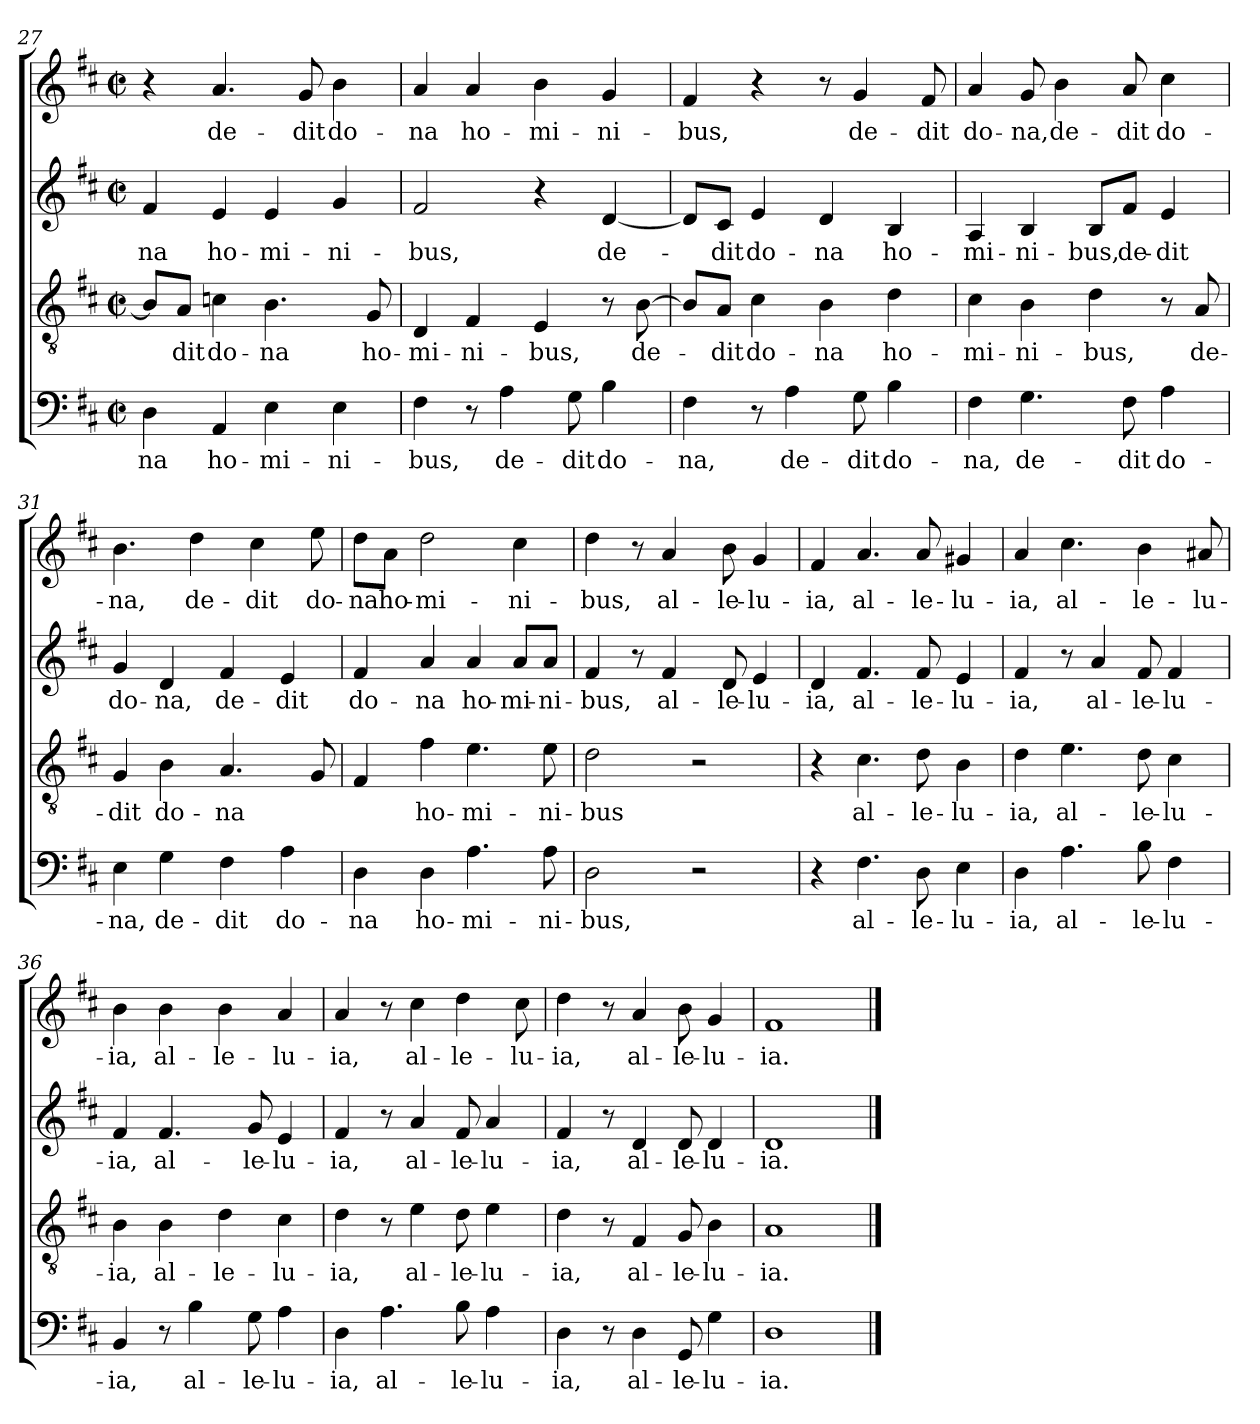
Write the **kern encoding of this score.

**kern	**text	**kern	**text	**kern	**text	**kern	**text
*part4	*part4	*part3	*part3	*part2	*part2	*part1	*part1
*staff4	*staff4	*staff3	*staff3	*staff2	*staff2	*staff1	*staff1
*clefF4	*	*clefGv2	*	*clefG2	*	*clefG2	*
*k[f#c#]	*	*k[f#c#]	*	*k[f#c#]	*	*k[f#c#]	*
*D:	*	*D:	*	*D:	*	*D:	*
*M2/2	*	*M2/2	*	*M2/2	*	*M2/2	*
*met(c|)	*	*met(c|)	*	*met(c|)	*	*met(c|)	*
=27	=27	=27	=27	=27	=27	=27	=27
4D\	-na	8B/L]	.	4f#/	-na	4r	.
.	.	8A/J	-dit	.	.	.	.
4AA/	ho-	4cn\	do-	4e/	ho-	4.a/	de-
4E\	-mi-	4.B\	-na	4e/	-mi-	.	.
.	.	.	.	.	.	8g/	-dit
4E\	-ni-	.	.	4g/	-ni-	4b\	do-
.	.	8G/	ho-	.	.	.	.
=28	=28	=28	=28	=28	=28	=28	=28
4F#\	-bus,	4D/	-mi-	2f#/	-bus,	4a/	-na
8r	.	4F#/	-ni-	.	.	4a/	ho-
4A\	de-	.	.	.	.	.	.
.	.	4E/	-bus,	4r	.	4b\	-mi-
8G\	-dit	.	.	.	.	.	.
4B\	do-	8r	.	[4d/	de-	4g/	-ni-
.	.	[8B\	de-	.	.	.	.
!!LO:PB:g=z
=29	=29	=29	=29	=29	=29	=29	=29
4F#\	-na,	8B/L]	.	8d/L]	.	4f#/	-bus,
.	.	8A/J	-dit	8c#/J	-dit	.	.
8r	.	4c#\	do-	4e/	do-	4r	.
4A\	de-	.	.	.	.	.	.
.	.	4B\	-na	4d/	-na	8r	.
8G\	-dit	.	.	.	.	4g/	de-
4B\	do-	4d\	ho-	4B/	ho-	.	.
.	.	.	.	.	.	8f#/	-dit
=30	=30	=30	=30	=30	=30	=30	=30
4F#\	-na,	4c#\	-mi-	4A/	-mi-	4a/	do-
4.G\	de-	4B\	-ni-	4B/	-ni-	8g/	-na,
.	.	.	.	.	.	4b\	de-
.	.	4d\	-bus,	8B/L	-bus,	.	.
8F#\	-dit	.	.	8f#/J	de-	8a/	-dit
4A\	do-	8r	.	4e/	-dit	4cc#\	do-
.	.	8A/	de-	.	.	.	.
=31	=31	=31	=31	=31	=31	=31	=31
4E\	-na,	4G/	-dit	4g/	do-	4.b\	-na,
4G\	de-	4B\	do-	4d/	-na,	.	.
.	.	.	.	.	.	4dd\	de-
4F#\	-dit	4.A/	-na	4f#/	de-	.	.
.	.	.	.	.	.	4cc#\	-dit
4A\	do-	.	.	4e/	-dit	.	.
.	.	8G/	.	.	.	8ee\	do-
=32	=32	=32	=32	=32	=32	=32	=32
4D\	-na	4F#/	.	4f#/	do-	8dd\L	-na
.	.	.	.	.	.	8a\J	ho-
4D\	ho-	4f#\	ho-	4a/	-na	2dd\	-mi-
4.A\	-mi-	4.e\	-mi-	4a/	ho-	.	.
.	.	.	.	8a/L	-mi-	4cc#\	-ni-
8A\	-ni-	8e\	-ni-	8a/J	-ni-	.	.
=33	=33	=33	=33	=33	=33	=33	=33
2D\	-bus,	2d\	-bus	4f#/	-bus,	4dd\	-bus,
.	.	.	.	8r	.	8r	.
.	.	.	.	4f#/	al-	4a/	al-
2r	.	2r	.	.	.	.	.
.	.	.	.	8d/	-le-	8b\	-le-
.	.	.	.	4e/	-lu-	4g/	-lu-
!!LO:LB:g=z
=34	=34	=34	=34	=34	=34	=34	=34
4r	.	4r	.	4d/	-ia,	4f#/	-ia,
4.F#\	al-	4.c#\	al-	4.f#/	al-	4.a/	al-
8D\	-le-	8d\	-le-	8f#/	-le-	8a/	-le-
4E\	-lu-	4B\	-lu-	4e/	-lu-	4g#X/	-lu-
=35	=35	=35	=35	=35	=35	=35	=35
4D\	-ia,	4d\	-ia,	4f#/	-ia,	4a/	-ia,
4.A\	al-	4.e\	al-	8r	.	4.cc#\	al-
.	.	.	.	4a/	al-	.	.
8B\	-le-	8d\	-le-	8f#/	-le-	4b\	-le-
4F#\	-lu-	4c#\	-lu-	4f#/	-lu-	.	.
.	.	.	.	.	.	8a#X/	-lu-
=36	=36	=36	=36	=36	=36	=36	=36
4BB/	-ia,	4B\	-ia,	4f#/	-ia,	4b\	-ia,
8r	.	4B\	al-	4.f#/	al-	4b\	al-
4B\	al-	.	.	.	.	.	.
.	.	4d\	-le-	.	.	4b\	-le-
8G\	-le-	.	.	8g/	-le-	.	.
4A\	-lu-	4c#\	-lu-	4e/	-lu-	4a/	-lu-
=37	=37	=37	=37	=37	=37	=37	=37
4D\	-ia,	4d\	-ia,	4f#/	-ia,	4a/	-ia,
4.A\	al-	8r	.	8r	.	8r	.
.	.	4e\	al-	4a/	al-	4cc#\	al-
8B\	-le-	8d\	-le-	8f#/	-le-	4dd\	-le-
4A\	-lu-	4e\	-lu-	4a/	-lu-	.	.
.	.	.	.	.	.	8cc#\	-lu-
=38	=38	=38	=38	=38	=38	=38	=38
4D\	-ia,	4d\	-ia,	4f#/	-ia,	4dd\	-ia,
8r	.	8r	.	8r	.	8r	.
4D\	al-	4F#/	al-	4d/	al-	4a/	al-
8GG/	-le-	8G/	-le-	8d/	-le-	8b\	-le-
4G\	-lu-	4B\	-lu-	4d/	-lu-	4g/	-lu-
=39	=39	=39	=39	=39	=39	=39	=39
1D	-ia.	1A	-ia.	1d	-ia.	1f#	-ia.
==	==	==	==	==	==	==	==
*-	*-	*-	*-	*-	*-	*-	*-
